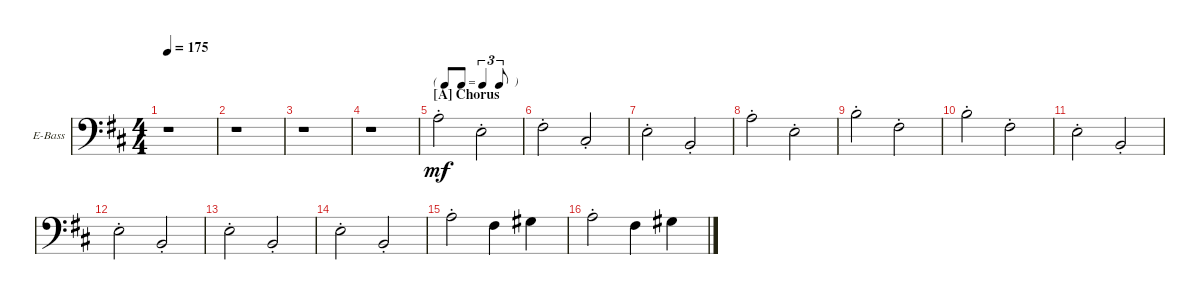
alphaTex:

\defaultSystemsLayout 4
\bracketExtendMode groupsimilarinstruments
\firstSystemTrackNameOrientation horizontal
\otherSystemsTrackNameOrientation horizontal
\track ("Electric Bass" "E-Bass") {instrument electricbassfinger}
\staff {score}
\tuning (G2 D2 A1 E1)
\ts (4 4)
\tempo 175
\clef f4
\scale
0.333333
\ks d
r.1{dy mf} |
\scale
0.333333 r.1 |
\scale
0.333333 r.1 |
\scale
0.333333 r.1 |
\tf triplet8th
\section ("A" "Chorus")
\scale
0.333333 12.3{st}.2 12.4{st}.2 |
\scale
0.333333 14.4{st}.2 9.4{st}.2 |
\scale
0.333333 7.3{st}.2 7.4{st}.2 |
\scale
0.333333 12.3{st}.2 12.4{st}.2 |
\scale
0.333333 14.3{st}.2 14.4{st}.2 |
\scale
0.333333 14.3{st}.2 14.4{st}.2 |
\scale
0.333333 12.4{st}.2 7.4{st}.2 |
\scale
0.333333 12.4{st}.2 7.4{st}.2 |
\scale
0.333333 12.4{st}.2 7.4{st}.2 |
\scale
0.333333 12.4{st}.2 7.4{st}.2 |
\scale
0.333333 7.2{st}.2 9.3.4 1.1.4 |
\scale
0.333333 7.2{st}.2 9.3.4 1.1.4
